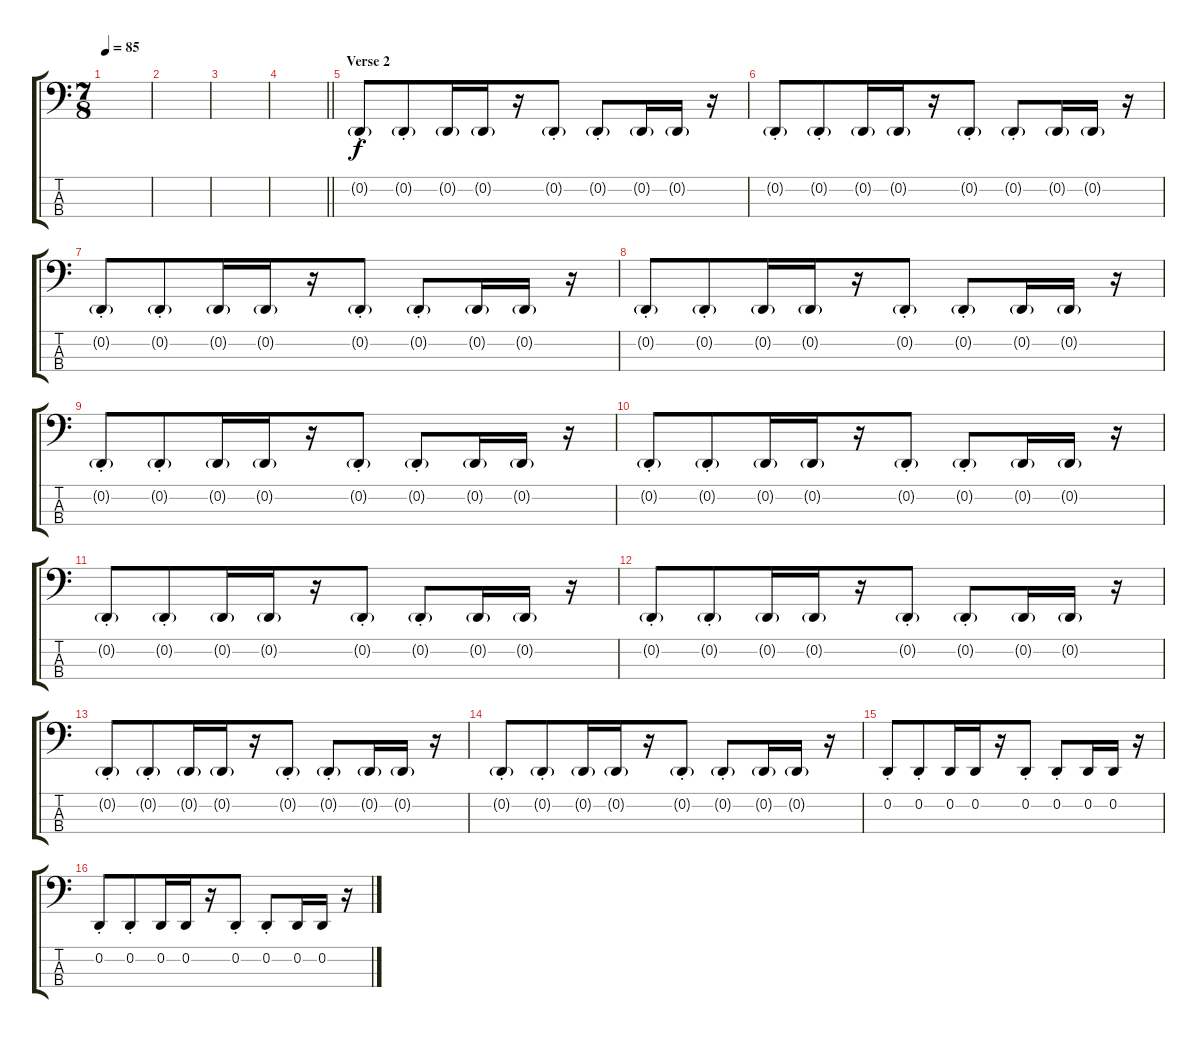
\track "" {instrument koto}
\staff {score tabs}
\tuning (G2 D2 A1 D1) {hide}
\ts (7 8)
\tempo 85
\clef f4
\ks c
|
|
|
\barLineRight lightlight
|
\section ("" "Verse 2")
0.2{g st}.8 0.2{g st}.8 0.2{g}.16 0.2{g}.16 r.16 0.2{g st}.8 0.2{g st}.8 0.2{g}.16 0.2{g}.16 r.16 |
0.2{g st}.8 0.2{g st}.8 0.2{g}.16 0.2{g}.16 r.16 0.2{g st}.8 0.2{g st}.8 0.2{g}.16 0.2{g}.16 r.16 |
0.2{g st}.8 0.2{g st}.8 0.2{g}.16 0.2{g}.16 r.16 0.2{g st}.8 0.2{g st}.8 0.2{g}.16 0.2{g}.16 r.16 |
0.2{g st}.8 0.2{g st}.8 0.2{g}.16 0.2{g}.16 r.16 0.2{g st}.8 0.2{g st}.8 0.2{g}.16 0.2{g}.16 r.16 |
0.2{g st}.8 0.2{g st}.8 0.2{g}.16 0.2{g}.16 r.16 0.2{g st}.8 0.2{g st}.8 0.2{g}.16 0.2{g}.16 r.16 |
0.2{g st}.8 0.2{g st}.8 0.2{g}.16 0.2{g}.16 r.16 0.2{g st}.8 0.2{g st}.8 0.2{g}.16 0.2{g}.16 r.16 |
0.2{g st}.8 0.2{g st}.8 0.2{g}.16 0.2{g}.16 r.16 0.2{g st}.8 0.2{g st}.8 0.2{g}.16 0.2{g}.16 r.16 |
0.2{g st}.8 0.2{g st}.8 0.2{g}.16 0.2{g}.16 r.16 0.2{g st}.8 0.2{g st}.8 0.2{g}.16 0.2{g}.16 r.16 |
0.2{g st}.8 0.2{g st}.8 0.2{g}.16 0.2{g}.16 r.16 0.2{g st}.8 0.2{g st}.8 0.2{g}.16 0.2{g}.16 r.16 |
0.2{g st}.8 0.2{g st}.8 0.2{g}.16 0.2{g}.16 r.16 0.2{g st}.8 0.2{g st}.8 0.2{g}.16 0.2{g}.16 r.16 |
0.2{st}.8{dy f} 0.2{st}.8 0.2.16 0.2.16 r.16 0.2{st}.8 0.2{st}.8 0.2.16 0.2.16 r.16 |
0.2{st}.8 0.2{st}.8 0.2.16 0.2.16 r.16 0.2{st}.8 0.2{st}.8 0.2.16 0.2.16 r.16
